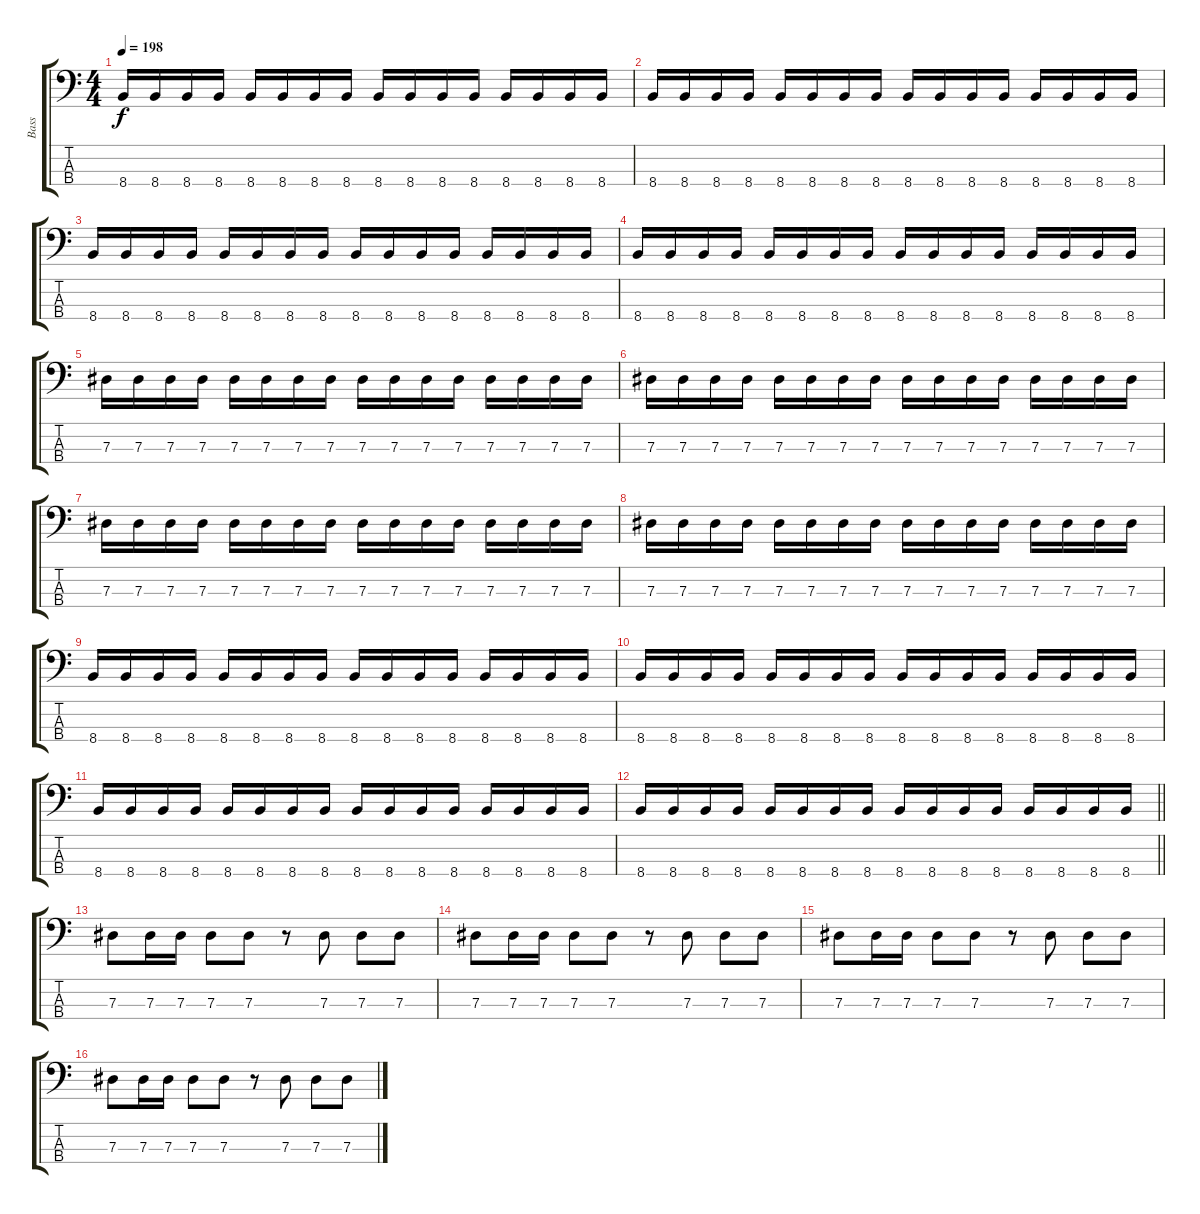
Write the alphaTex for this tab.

\track ("Bass" "Bass") {instrument electricbassfinger}
\staff {score tabs}
\tuning (Gb2 Db2 Ab1 Eb1) {hide}
\ts (4 4)
\tempo 198
\clef f4
\ks c
8.4.16{dy f} 8.4.16 8.4.16 8.4.16 8.4.16 8.4.16 8.4.16 8.4.16 8.4.16 8.4.16 8.4.16 8.4.16 8.4.16 8.4.16 8.4.16 8.4.16 |
8.4.16 8.4.16 8.4.16 8.4.16 8.4.16 8.4.16 8.4.16 8.4.16 8.4.16 8.4.16 8.4.16 8.4.16 8.4.16 8.4.16 8.4.16 8.4.16 |
8.4.16 8.4.16 8.4.16 8.4.16 8.4.16 8.4.16 8.4.16 8.4.16 8.4.16 8.4.16 8.4.16 8.4.16 8.4.16 8.4.16 8.4.16 8.4.16 |
8.4.16 8.4.16 8.4.16 8.4.16 8.4.16 8.4.16 8.4.16 8.4.16 8.4.16 8.4.16 8.4.16 8.4.16 8.4.16 8.4.16 8.4.16 8.4.16 |
7.3.16 7.3.16 7.3.16 7.3.16 7.3.16 7.3.16 7.3.16 7.3.16 7.3.16 7.3.16 7.3.16 7.3.16 7.3.16 7.3.16 7.3.16 7.3.16 |
7.3.16 7.3.16 7.3.16 7.3.16 7.3.16 7.3.16 7.3.16 7.3.16 7.3.16 7.3.16 7.3.16 7.3.16 7.3.16 7.3.16 7.3.16 7.3.16 |
7.3.16 7.3.16 7.3.16 7.3.16 7.3.16 7.3.16 7.3.16 7.3.16 7.3.16 7.3.16 7.3.16 7.3.16 7.3.16 7.3.16 7.3.16 7.3.16 |
7.3.16 7.3.16 7.3.16 7.3.16 7.3.16 7.3.16 7.3.16 7.3.16 7.3.16 7.3.16 7.3.16 7.3.16 7.3.16 7.3.16 7.3.16 7.3.16 |
8.4.16 8.4.16 8.4.16 8.4.16 8.4.16 8.4.16 8.4.16 8.4.16 8.4.16 8.4.16 8.4.16 8.4.16 8.4.16 8.4.16 8.4.16 8.4.16 |
8.4.16 8.4.16 8.4.16 8.4.16 8.4.16 8.4.16 8.4.16 8.4.16 8.4.16 8.4.16 8.4.16 8.4.16 8.4.16 8.4.16 8.4.16 8.4.16 |
8.4.16 8.4.16 8.4.16 8.4.16 8.4.16 8.4.16 8.4.16 8.4.16 8.4.16 8.4.16 8.4.16 8.4.16 8.4.16 8.4.16 8.4.16 8.4.16 |
\barLineRight lightlight
8.4.16 8.4.16 8.4.16 8.4.16 8.4.16 8.4.16 8.4.16 8.4.16 8.4.16 8.4.16 8.4.16 8.4.16 8.4.16 8.4.16 8.4.16 8.4.16 |
7.3.8 7.3.16 7.3.16 7.3.8 7.3.8 r.8 7.3.8 7.3.8 7.3.8 |
7.3.8 7.3.16 7.3.16 7.3.8 7.3.8 r.8 7.3.8 7.3.8 7.3.8 |
7.3.8 7.3.16 7.3.16 7.3.8 7.3.8 r.8 7.3.8 7.3.8 7.3.8 |
7.3.8 7.3.16 7.3.16 7.3.8 7.3.8 r.8 7.3.8 7.3.8 7.3.8
